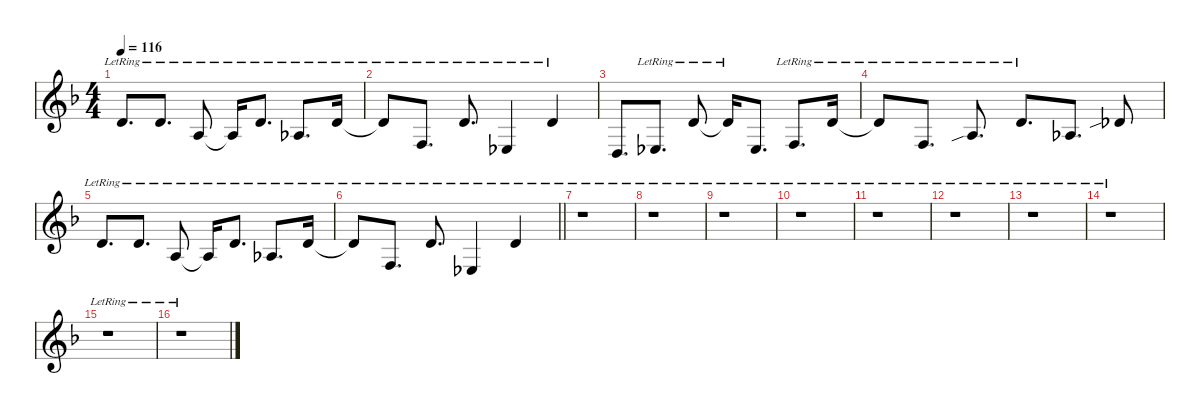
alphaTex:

\hideDynamics
\bracketExtendMode nobrackets
\singleTrackTrackNamePolicy hidden
\multiTrackTrackNamePolicy hidden
\firstSystemTrackNameMode fullname
\firstSystemTrackNameOrientation horizontal
\otherSystemsTrackNameOrientation horizontal
\track ("Keyboards" "S-Gt") {defaultSystemsLayout 8 instrument stringensemble1}
\staff {score}
\tuning (E4 B3 G3 D3 A2 D2)
\displaytranspose 12
\ts (4 4)
\tempo 116
\clef g2
\ks dminor
5.5{lr acc forcenatural}.8{d dy f beam Up} 0.4{lr acc forcenatural}.8{d beam Up} 7.6{lr acc forcenatural}.8{beam Up} 7.6{lr t acc forcenatural}.16{beam Up} 0.4{lr acc forcenatural}.8{d beam Up} 6.6{lr acc b}.8{d beam Up} 0.4{lr acc forcenatural}.16{beam Up} |
0.4{lr t acc forcenatural}.8{beam Up} 3.6{lr acc forcenatural}.8{d beam Up} 0.4{lr acc forcenatural}.8{d beam Up} 1.6{lr acc b}.4{beam Up} 0.4{lr acc forcenatural}.4{beam Up} |
0.6{acc forcenatural}.8{d beam Up} 1.6{lr acc b}.8{d beam Up} 0.4{lr acc forcenatural}.8{beam Up} 0.4{lr t acc forcenatural}.16{beam Up} 1.6{acc b}.8{d beam Up} 3.6{lr acc forcenatural}.8{d beam Up} 0.4{lr acc forcenatural}.16{beam Up} |
0.4{lr t acc forcenatural}.8{beam Up} 3.6{lr acc forcenatural}.8{d beam Up} 7.6{sib lr acc forcenatural}.8{d beam Up} 0.4{lr acc forcenatural}.8{d beam Up} 6.6{acc b}.8{d beam Up} 4.5{sib acc b}.8{beam Up} |
5.5{lr acc forcenatural}.8{d beam Up} 0.4{lr acc forcenatural}.8{d beam Up} 7.6{lr acc forcenatural}.8{beam Up} 7.6{lr t acc forcenatural}.16{beam Up} 0.4{lr acc forcenatural}.8{d beam Up} 6.6{lr acc b}.8{d beam Up} 0.4{lr acc forcenatural}.16{beam Up} |
\barLineRight lightlight
0.4{lr t acc forcenatural}.8{beam Up} 3.6{lr acc forcenatural}.8{d beam Up} 0.4{lr acc forcenatural}.8{d beam Up} 1.6{lr acc b}.4{beam Up} 0.4{lr acc forcenatural}.4{beam Up} |
r.1{beam Down} |
r.1{beam Down} |
r.1{beam Down} |
r.1{beam Down} |
r.1{beam Down} |
r.1{beam Down} |
r.1{beam Down} |
r.1{beam Down} |
r.1{beam Down} |
r.1{beam Down}
